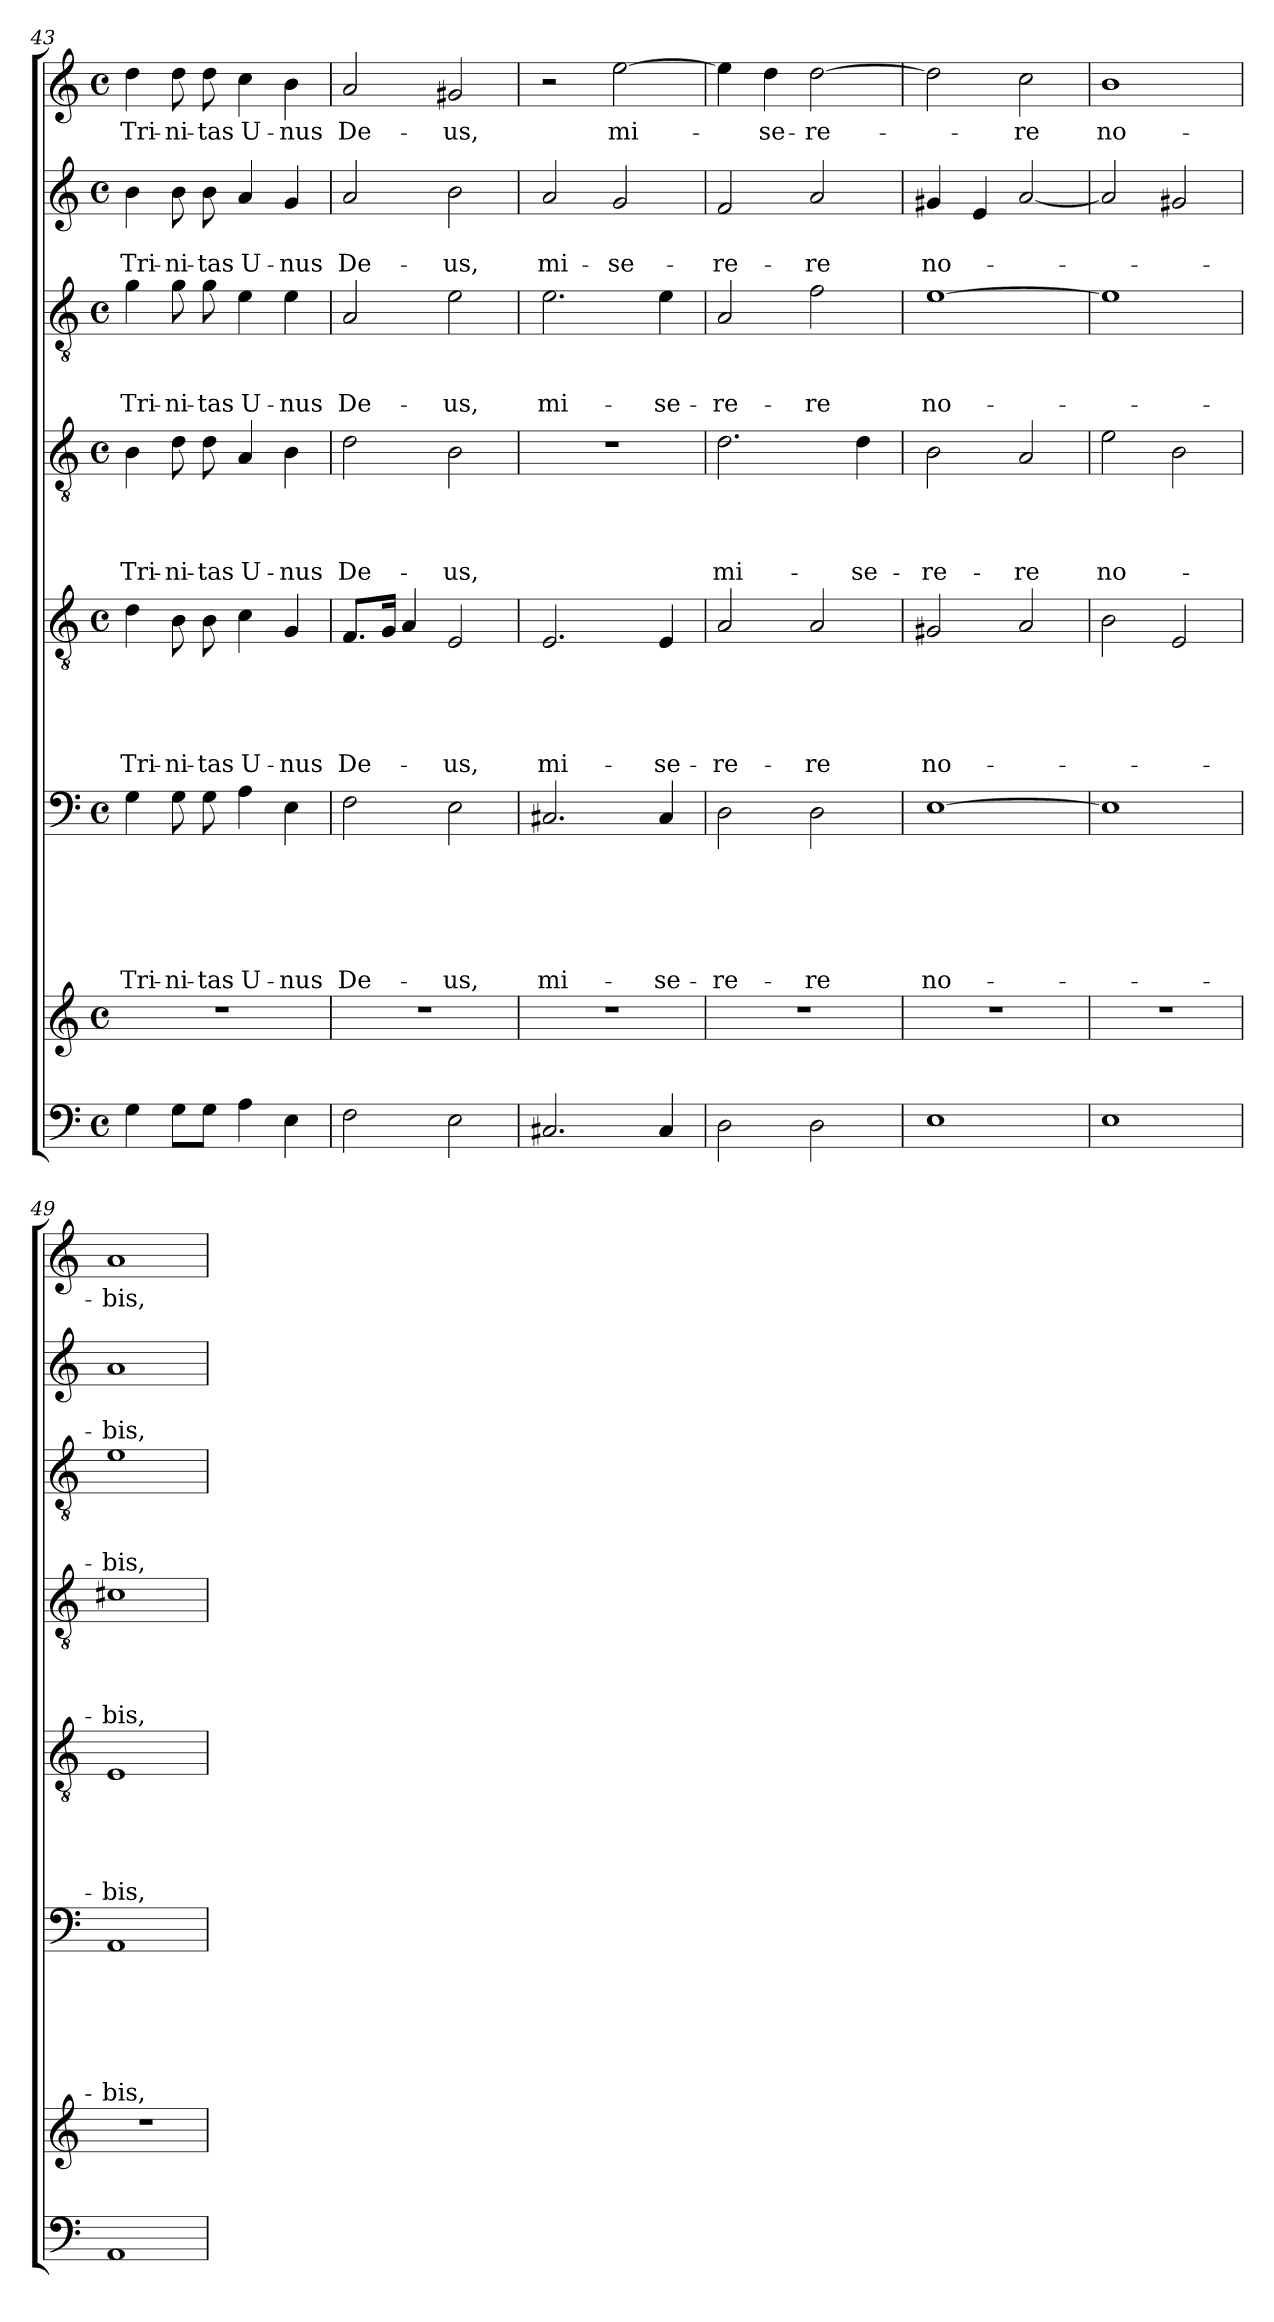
**kern	**kern	**kern	**text	**text	**text	**text	**text	**text	**kern	**text	**text	**text	**text	**text	**kern	**text	**text	**text	**text	**kern	**text	**text	**text	**kern	**text	**text	**kern	**text
*part8	*part7	*part6	*part6	*part6	*part6	*part6	*part6	*part6	*part5	*part5	*part5	*part5	*part5	*part5	*part4	*part4	*part4	*part4	*part4	*part3	*part3	*part3	*part3	*part2	*part2	*part2	*part1	*part1
*staff8	*staff7	*staff6	*staff6	*staff6	*staff6	*staff6	*staff6	*staff6	*staff5	*staff5	*staff5	*staff5	*staff5	*staff5	*staff4	*staff4	*staff4	*staff4	*staff4	*staff3	*staff3	*staff3	*staff3	*staff2	*staff2	*staff2	*staff1	*staff1
*clefF4	*clefG2	*clefF4	*	*	*	*	*	*	*clefGv2	*	*	*	*	*	*clefGv2	*	*	*	*	*clefGv2	*	*	*	*clefG2	*	*	*clefG2	*
*k[]	*k[]	*k[]	*	*	*	*	*	*	*k[]	*	*	*	*	*	*k[]	*	*	*	*	*k[]	*	*	*	*k[]	*	*	*k[]	*
*C:	*C:	*C:	*	*	*	*	*	*	*C:	*	*	*	*	*	*C:	*	*	*	*	*C:	*	*	*	*C:	*	*	*C:	*
*M4/4	*M4/4	*M4/4	*	*	*	*	*	*	*M4/4	*	*	*	*	*	*M4/4	*	*	*	*	*M4/4	*	*	*	*M4/4	*	*	*M4/4	*
*met(c)	*met(c)	*met(c)	*	*	*	*	*	*	*met(c)	*	*	*	*	*	*met(c)	*	*	*	*	*met(c)	*	*	*	*met(c)	*	*	*met(c)	*
=43	=43	=43	=43	=43	=43	=43	=43	=43	=43	=43	=43	=43	=43	=43	=43	=43	=43	=43	=43	=43	=43	=43	=43	=43	=43	=43	=43	=43
!	!	!	!	!	!	!	!	!LO:LY:b	!	!	!	!	!	!LO:LY:b	!	!	!	!	!LO:LY:b	!	!	!	!LO:LY:b	!	!	!LO:LY:b	!	!LO:LY:b
4G\	1r	4G\	.	.	.	.	.	Tri-	4d\	.	.	.	.	Tri-	4B\	.	.	.	Tri-	4g\	.	.	Tri-	4b\	.	Tri-	4dd\	Tri-
!	!	!	!	!	!	!	!	!LO:LY:b	!	!	!	!	!	!LO:LY:b	!	!	!	!	!LO:LY:b	!	!	!	!LO:LY:b	!	!	!LO:LY:b	!	!LO:LY:b
8G\L	.	8G\	.	.	.	.	.	-ni-	8B\	.	.	.	.	-ni-	8d\	.	.	.	-ni-	8g\	.	.	-ni-	8b\	.	-ni-	8dd\	-ni-
!	!	!	!	!	!	!	!	!LO:LY:b	!	!	!	!	!	!LO:LY:b	!	!	!	!	!LO:LY:b	!	!	!	!LO:LY:b	!	!	!LO:LY:b	!	!LO:LY:b
8G\J	.	8G\	.	.	.	.	.	-tas	8B\	.	.	.	.	-tas	8d\	.	.	.	-tas	8g\	.	.	-tas	8b\	.	-tas	8dd\	-tas
!	!	!	!	!	!	!	!	!LO:LY:b	!	!	!	!	!	!LO:LY:b	!	!	!	!	!LO:LY:b	!	!	!	!LO:LY:b	!	!	!LO:LY:b	!	!LO:LY:b
4A\	.	4A\	.	.	.	.	.	U-	4c\	.	.	.	.	U-	4A/	.	.	.	U-	4e\	.	.	U-	4a/	.	U-	4cc\	U-
!	!	!	!	!	!	!	!	!LO:LY:b	!	!	!	!	!	!LO:LY:b	!	!	!	!	!LO:LY:b	!	!	!	!LO:LY:b	!	!	!LO:LY:b	!	!LO:LY:b
4E\	.	4E\	.	.	.	.	.	-nus	4G/	.	.	.	.	-nus	4B\	.	.	.	-nus	4e\	.	.	-nus	4g/	.	-nus	4b\	-nus
!!LO:LB:g=z
=44	=44	=44	=44	=44	=44	=44	=44	=44	=44	=44	=44	=44	=44	=44	=44	=44	=44	=44	=44	=44	=44	=44	=44	=44	=44	=44	=44	=44
!	!	!	!	!	!	!	!	!LO:LY:b	!	!	!	!	!	!LO:LY:b	!	!	!	!	!LO:LY:b	!	!	!	!LO:LY:b	!	!	!LO:LY:b	!	!LO:LY:b
2F\	1r	2F\	.	.	.	.	.	De-	8.F/L	.	.	.	.	De-	2d\	.	.	.	De-	2A/	.	.	De-	2a/	.	De-	2a/	De-
.	.	.	.	.	.	.	.	.	16G/Jk	.	.	.	.	.	.	.	.	.	.	.	.	.	.	.	.	.	.	.
.	.	.	.	.	.	.	.	.	4A/	.	.	.	.	.	.	.	.	.	.	.	.	.	.	.	.	.	.	.
!	!	!	!	!	!	!	!	!LO:LY:b	!	!	!	!	!	!LO:LY:b	!	!	!	!	!LO:LY:b	!	!	!	!LO:LY:b	!	!	!LO:LY:b	!	!LO:LY:b
2E\	.	2E\	.	.	.	.	.	-us,	2E/	.	.	.	.	-us,	2B\	.	.	.	-us,	2e\	.	.	-us,	2b\	.	-us,	2g#X/	-us,
=45	=45	=45	=45	=45	=45	=45	=45	=45	=45	=45	=45	=45	=45	=45	=45	=45	=45	=45	=45	=45	=45	=45	=45	=45	=45	=45	=45	=45
!	!	!	!	!	!	!	!	!LO:LY:b	!	!	!	!	!	!LO:LY:b	!	!	!	!	!	!	!	!	!LO:LY:b	!	!	!LO:LY:b	!	!
2.C#X/	1r	2.C#X/	.	.	.	.	.	mi-	2.E/	.	.	.	.	mi-	1r	.	.	.	.	2.e\	.	.	mi-	2a/	.	mi-	2r	.
!	!	!	!	!	!	!	!	!	!	!	!	!	!	!	!	!	!	!	!	!	!	!	!	!	!	!LO:LY:b	!	!LO:LY:b
.	.	.	.	.	.	.	.	.	.	.	.	.	.	.	.	.	.	.	.	.	.	.	.	2g/	.	-se-	[2ee\	mi-
!	!	!	!	!	!	!	!	!LO:LY:b	!	!	!	!	!	!LO:LY:b	!	!	!	!	!	!	!	!	!LO:LY:b	!	!	!	!	!
4C#/	.	4C#/	.	.	.	.	.	-se-	4E/	.	.	.	.	-se-	.	.	.	.	.	4e\	.	.	-se-	.	.	.	.	.
=46	=46	=46	=46	=46	=46	=46	=46	=46	=46	=46	=46	=46	=46	=46	=46	=46	=46	=46	=46	=46	=46	=46	=46	=46	=46	=46	=46	=46
!	!	!	!	!	!	!	!	!LO:LY:b	!	!	!	!	!	!LO:LY:b	!	!	!	!	!LO:LY:b	!	!	!	!LO:LY:b	!	!	!LO:LY:b	!	!
2D\	1r	2D\	.	.	.	.	.	-re-	2A/	.	.	.	.	-re-	2.d\	.	.	.	mi-	2A/	.	.	-re-	2f/	.	-re-	4ee\]	.
!	!	!	!	!	!	!	!	!	!	!	!	!	!	!	!	!	!	!	!	!	!	!	!	!	!	!	!	!LO:LY:b
.	.	.	.	.	.	.	.	.	.	.	.	.	.	.	.	.	.	.	.	.	.	.	.	.	.	.	4dd\	-se-
!	!	!	!	!	!	!	!	!LO:LY:b	!	!	!	!	!	!LO:LY:b	!	!	!	!	!	!	!	!	!LO:LY:b	!	!	!LO:LY:b	!	!LO:LY:b
2D\	.	2D\	.	.	.	.	.	-re	2A/	.	.	.	.	-re	.	.	.	.	.	2f\	.	.	-re	2a/	.	-re	[2dd\	-re-
!	!	!	!	!	!	!	!	!	!	!	!	!	!	!	!	!	!	!	!LO:LY:b	!	!	!	!	!	!	!	!	!
.	.	.	.	.	.	.	.	.	.	.	.	.	.	.	4d\	.	.	.	-se-	.	.	.	.	.	.	.	.	.
=47	=47	=47	=47	=47	=47	=47	=47	=47	=47	=47	=47	=47	=47	=47	=47	=47	=47	=47	=47	=47	=47	=47	=47	=47	=47	=47	=47	=47
!	!	!	!	!	!	!	!	!LO:LY:b	!	!	!	!	!	!LO:LY:b	!	!	!	!	!LO:LY:b	!	!	!	!LO:LY:b	!	!	!LO:LY:b	!	!
1E	1r	[1E	.	.	.	.	.	no-	2G#X/	.	.	.	.	no-	2B\	.	.	.	-re-	[1e	.	.	no-	4g#X/	.	no-	2dd\]	.
.	.	.	.	.	.	.	.	.	.	.	.	.	.	.	.	.	.	.	.	.	.	.	.	4e/	.	.	.	.
!	!	!	!	!	!	!	!	!	!	!	!	!	!	!	!	!	!	!	!LO:LY:b	!	!	!	!	!	!	!	!	!LO:LY:b
.	.	.	.	.	.	.	.	.	2A/	.	.	.	.	.	2A/	.	.	.	-re	.	.	.	.	[2a/	.	.	2cc\	-re
=48	=48	=48	=48	=48	=48	=48	=48	=48	=48	=48	=48	=48	=48	=48	=48	=48	=48	=48	=48	=48	=48	=48	=48	=48	=48	=48	=48	=48
!	!	!	!	!	!	!	!	!	!	!	!	!	!	!	!	!	!	!	!LO:LY:b	!	!	!	!	!	!	!	!	!LO:LY:b
1E	1r	1E]	.	.	.	.	.	.	2B\	.	.	.	.	.	2e\	.	.	.	no-	1e]	.	.	.	2a/]	.	.	1b	no-
.	.	.	.	.	.	.	.	.	2E/	.	.	.	.	.	2B\	.	.	.	.	.	.	.	.	2g#X/	.	.	.	.
=49	=49	=49	=49	=49	=49	=49	=49	=49	=49	=49	=49	=49	=49	=49	=49	=49	=49	=49	=49	=49	=49	=49	=49	=49	=49	=49	=49	=49
!	!	!	!	!	!	!	!	!LO:LY:b	!	!	!	!	!	!LO:LY:b	!	!	!	!	!LO:LY:b	!	!	!	!LO:LY:b	!	!	!LO:LY:b	!	!LO:LY:b
1AA	1r	1AA	.	.	.	.	.	-bis,	1E	.	.	.	.	-bis,	1c#X	.	.	.	-bis,	1e	.	.	-bis,	1a	.	-bis,	1a	-bis,
=	=	=	=	=	=	=	=	=	=	=	=	=	=	=	=	=	=	=	=	=	=	=	=	=	=	=	=	=
*-	*-	*-	*-	*-	*-	*-	*-	*-	*-	*-	*-	*-	*-	*-	*-	*-	*-	*-	*-	*-	*-	*-	*-	*-	*-	*-	*-	*-
